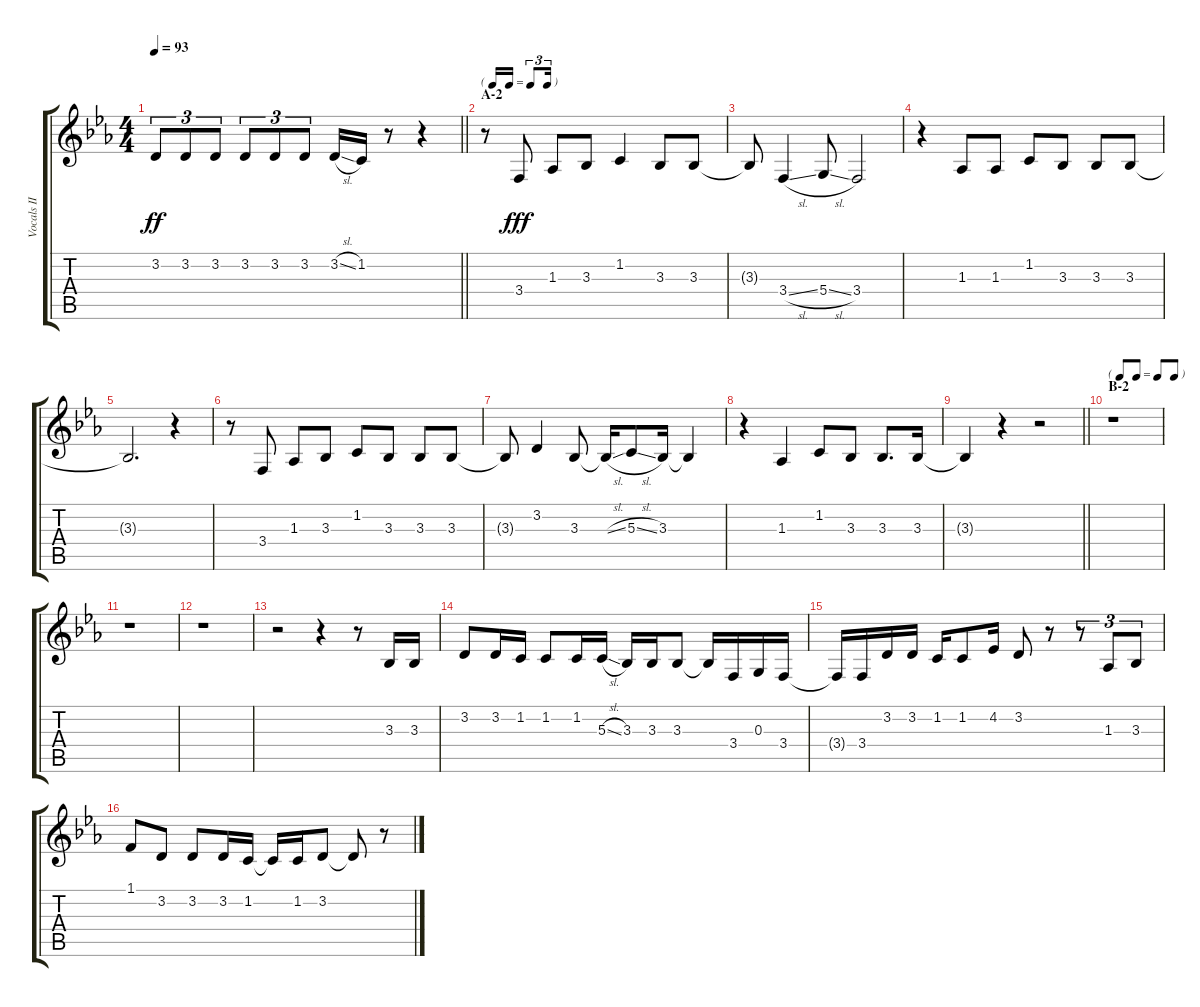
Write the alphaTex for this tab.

\track ("Vocals II" "Vocals II") {instrument voiceoohs}
\staff {score tabs}
\tuning (E4 B3 G3 D3 A2 E2) {hide}
\ts (4 4)
\tempo 93
\clef g2
\barLineRight lightlight
\ks eb
3.2.8{tu (3 2) dy ff} 3.2.8{tu (3 2)} 3.2.8{tu (3 2)} 3.2.8{tu (3 2)} 3.2.8{tu (3 2)} 3.2.8{tu (3 2)} 3.2{sl}.16 1.2.16 r.8 r.4 |
\tf triplet16th
\section ("" "A-2")
r.8 3.4.8{dy fff} 1.3.8 3.3.8 1.2.4 3.3.8 3.3.8 |
3.3{t}.8 3.4{sl}.4 5.4{sl}.8 3.4.2 |
r.4 1.3.8 1.3.8 1.2.8 3.3.8 3.3.8 3.3.8 |
3.3{t}.2{d} r.4 |
r.8 3.4.8 1.3.8 3.3.8 1.2.8 3.3.8 3.3.8 3.3.8 |
3.3{t}.8 3.2.4 3.3.8 3.3{sl t}.16 5.3{sl}.8 3.3.16 3.3{t}.4 |
r.4 1.3.4 1.2.8 3.3.8 3.3.8{d} 3.3.16 |
\barLineRight lightlight
3.3{t}.4 r.4 r.2 |
\tf none
\section ("" "B-2")
r.1 |
r.1 |
r.1 |
r.2 r.4 r.8 3.3.16 3.3.16 |
3.2.8 3.2.16 1.2.16 1.2.8 1.2.16 5.3{sl}.16 3.3.16 3.3.16 3.3.8 3.3{t}.16 3.4.16 0.3.16 3.4.16 |
3.4{t}.16 3.4.16 3.2.16 3.2.16 1.2.16 1.2.8 4.2.16 3.2.8 r.8 r.8{tu (3 2)} 1.3.8{tu (3 2)} 3.3.8{tu (3 2)} |
1.1.8 3.2.8 3.2.8 3.2.16 1.2.16 1.2{t}.16 1.2.16 3.2.8 3.2{t}.8 r.8
